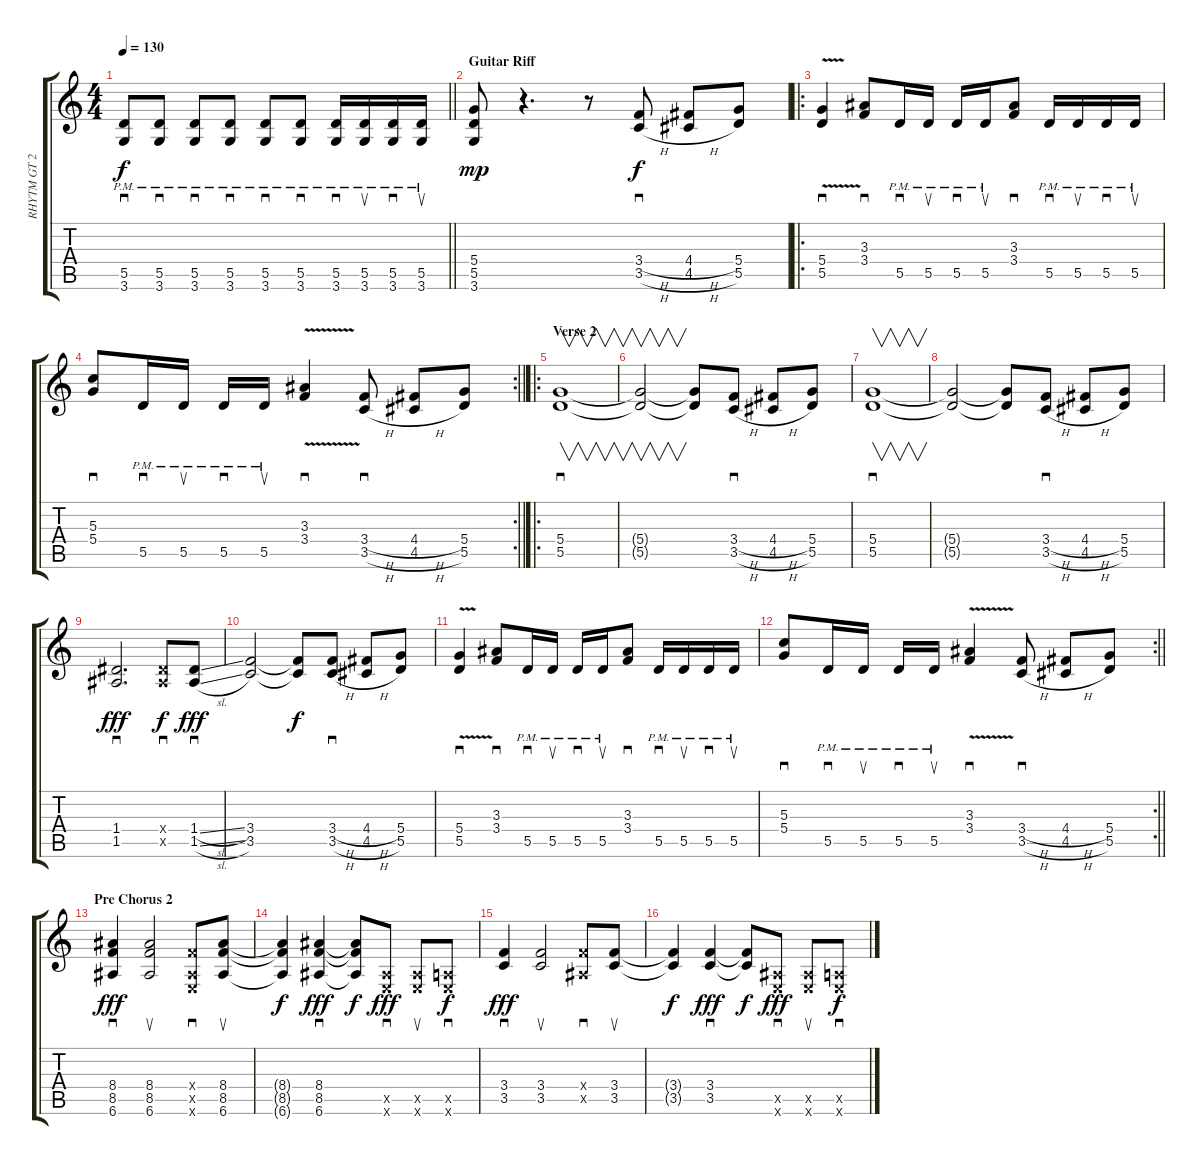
\track ("RHYTM GT 2" "RHYTM GT 2") {instrument overdrivenguitar}
\staff {score tabs}
\tuning (E4 B3 G3 D3 A2 E2) {hide}
\ts (4 4)
\tempo 130
\clef g2
\barLineRight lightlight
\ks c
(5.5 3.6{pm}).8{sd dy f} (5.5 3.6{pm}).8{sd} (5.5 3.6{pm}).8{sd} (5.5 3.6{pm}).8{sd} (5.5 3.6{pm}).8{sd} (5.5 3.6{pm}).8{sd} (5.5 3.6{pm}).16{sd} (5.5 3.6{pm}).16{su} (5.5 3.6{pm}).16{sd} (5.5 3.6{pm}).16{su} |
\section ("" "Guitar Riff")
(5.4 5.5 3.6).8{dy mp} r.4{d} r.8 (3.4{h} 3.5{h}).8{sd dy f} (4.4{h} 4.5{h}).8 (5.4 5.5).8 |
\ro
(5.4{v} 5.5{v}).4{sd} (3.3 3.4).8{sd} 5.5{pm}.16{sd} 5.5{pm}.16{su} 5.5{pm}.16{sd} 5.5{pm}.16{su} (3.3 3.4).8{sd} 5.5{pm}.16{sd} 5.5{pm}.16{su} 5.5{pm}.16{sd} 5.5{pm}.16{su} |
\rc 2
\barLineRight lightlight
(5.3 5.4).8{sd} 5.5{pm}.16{sd} 5.5{pm}.16{su} 5.5{pm}.16{sd} 5.5{pm}.16{su} (3.3{v} 3.4{v}).4{sd} (3.4{h} 3.5{h}).8{sd} (4.4{h} 4.5{h}).8 (5.4 5.5).8 |
\ro
\section ("" "Verse 2")
(5.4 5.5).1{v sd} |
(5.4{t} 5.5{t}).2{v} (5.4{t} 5.5{t}).8 (3.4{h} 3.5{h}).8{sd} (4.4{h} 4.5{h}).8 (5.4 5.5).8 |
(5.4 5.5).1{v sd} |
(5.4{t} 5.5{t}).2 (5.4{t} 5.5{t}).8 (3.4{h} 3.5{h}).8{sd} (4.4{h} 4.5{h}).8 (5.4 5.5).8 |
(1.4 1.5).2{d sd dy fff} (1.4{x} 1.5{x}).8{sd dy f} (1.4{sl} 1.5{sl}).8{sd dy fff} |
(3.4 3.5).2 (3.4{t} 3.5{t}).8{dy f} (3.4{h} 3.5{h}).8{sd} (4.4{h} 4.5{h}).8 (5.4 5.5).8 |
(5.4{v} 5.5{v}).4{sd} (3.3 3.4).8{sd} 5.5{pm}.16{sd} 5.5{pm}.16{su} 5.5{pm}.16{sd} 5.5{pm}.16{su} (3.3 3.4).8{sd} 5.5{pm}.16{sd} 5.5{pm}.16{su} 5.5{pm}.16{sd} 5.5{pm}.16{su} |
\rc 2
\barLineRight lightlight
(5.3 5.4).8{sd} 5.5{pm}.16{sd} 5.5{pm}.16{su} 5.5{pm}.16{sd} 5.5{pm}.16{su} (3.3{v} 3.4{v}).4{sd} (3.4{h} 3.5{h}).8{sd} (4.4{h} 4.5{h}).8 (5.4 5.5).8 |
\section ("" "Pre Chorus 2")
(8.4 8.5 6.6).4{sd dy fff} (8.4 8.5 6.6).2{su} (3.4{x} 1.5{x} 0.6{x}).8{sd} (8.4 8.5 6.6).8{su} |
(8.4{t} 8.5{t} 6.6{t}).4{dy f} (8.4 8.5 6.6).4{sd dy fff} (8.4{t} 8.5{t} 6.6{t}).8{dy f} (1.5{x} 0.6{x}).8{sd dy fff} (1.5{x} 0.6{x}).8{su} (0.5{x} 0.6{x}).8{sd dy f} |
(3.4 3.5).4{sd dy fff} (3.4 3.5).2{su} (3.4{x} 1.5{x}).8{sd} (3.4 3.5).8{su} |
(3.4{t} 3.5{t}).4{dy f} (3.4 3.5).4{sd dy fff} (3.4{t} 3.5{t}).8{dy f} (1.5{x} 0.6{x}).8{sd dy fff} (1.5{x} 0.6{x}).8{su} (0.5{x} 0.6{x}).8{sd dy f}
